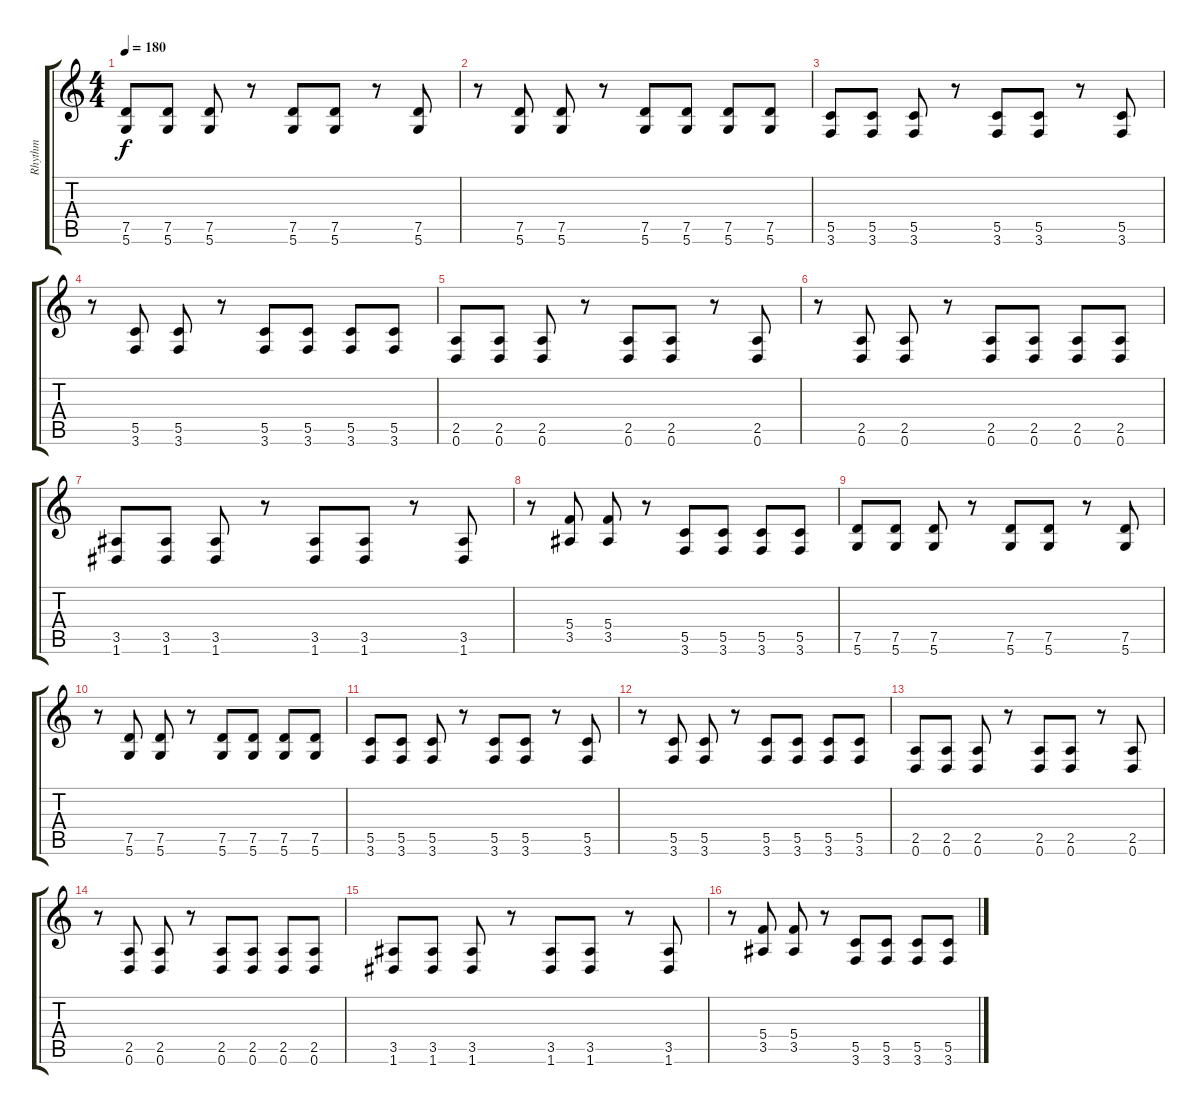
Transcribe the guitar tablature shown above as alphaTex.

\track ("Rhythm" "Rhythm") {instrument distortionguitar}
\staff {score tabs}
\tuning (D4 A3 F3 C3 G2 D2) {hide}
\ts (4 4)
\tempo 180
\clef g2
\ks c
(7.5 5.6).8{dy f} (7.5 5.6).8 (7.5 5.6).8 r.8 (7.5 5.6).8 (7.5 5.6).8 r.8 (7.5 5.6).8 |
r.8 (7.5 5.6).8 (7.5 5.6).8 r.8 (7.5 5.6).8 (7.5 5.6).8 (7.5 5.6).8 (7.5 5.6).8 |
(5.5 3.6).8 (5.5 3.6).8 (5.5 3.6).8 r.8 (5.5 3.6).8 (5.5 3.6).8 r.8 (5.5 3.6).8 |
r.8 (5.5 3.6).8 (5.5 3.6).8 r.8 (5.5 3.6).8 (5.5 3.6).8 (5.5 3.6).8 (5.5 3.6).8 |
(2.5 0.6).8 (2.5 0.6).8 (2.5 0.6).8 r.8 (2.5 0.6).8 (2.5 0.6).8 r.8 (2.5 0.6).8 |
r.8 (2.5 0.6).8 (2.5 0.6).8 r.8 (2.5 0.6).8 (2.5 0.6).8 (2.5 0.6).8 (2.5 0.6).8 |
(3.5 1.6).8 (3.5 1.6).8 (3.5 1.6).8 r.8 (3.5 1.6).8 (3.5 1.6).8 r.8 (3.5 1.6).8 |
r.8 (5.4 3.5).8 (5.4 3.5).8 r.8 (5.5 3.6).8 (5.5 3.6).8 (5.5 3.6).8 (5.5 3.6).8 |
(7.5 5.6).8 (7.5 5.6).8 (7.5 5.6).8 r.8 (7.5 5.6).8 (7.5 5.6).8 r.8 (7.5 5.6).8 |
r.8 (7.5 5.6).8 (7.5 5.6).8 r.8 (7.5 5.6).8 (7.5 5.6).8 (7.5 5.6).8 (7.5 5.6).8 |
(5.5 3.6).8 (5.5 3.6).8 (5.5 3.6).8 r.8 (5.5 3.6).8 (5.5 3.6).8 r.8 (5.5 3.6).8 |
r.8 (5.5 3.6).8 (5.5 3.6).8 r.8 (5.5 3.6).8 (5.5 3.6).8 (5.5 3.6).8 (5.5 3.6).8 |
(2.5 0.6).8 (2.5 0.6).8 (2.5 0.6).8 r.8 (2.5 0.6).8 (2.5 0.6).8 r.8 (2.5 0.6).8 |
r.8 (2.5 0.6).8 (2.5 0.6).8 r.8 (2.5 0.6).8 (2.5 0.6).8 (2.5 0.6).8 (2.5 0.6).8 |
(3.5 1.6).8 (3.5 1.6).8 (3.5 1.6).8 r.8 (3.5 1.6).8 (3.5 1.6).8 r.8 (3.5 1.6).8 |
r.8 (5.4 3.5).8 (5.4 3.5).8 r.8 (5.5 3.6).8 (5.5 3.6).8 (5.5 3.6).8 (5.5 3.6).8
